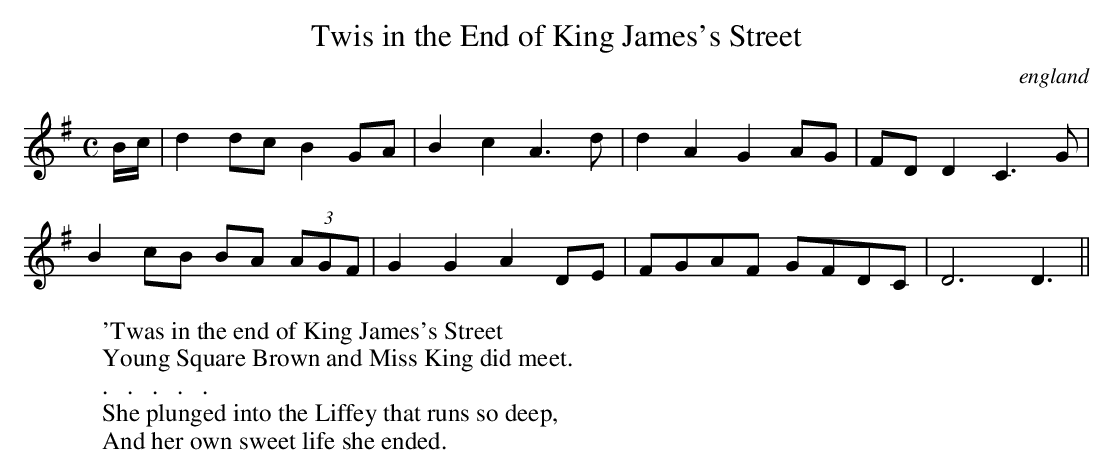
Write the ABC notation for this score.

X:1
T:Twis in the End of King James's Street
O:england
W:'Twas in the end of King James's Street
W:Young Square Brown and Miss King did meet.
W:.   .   .   .   .
W:She plunged into the Liffey that runs so deep,
W:And her own sweet life she ended.
L:1/8
M:C
K:G
B/c/|d2 dc B2 GA|B2 c2 A3 d|d2 A2 G2 AG|FD D2 C3 G|
B2 cB BA (3AGF|G2 G2 A2 DE|FGAF GFDC|D6 D3||
